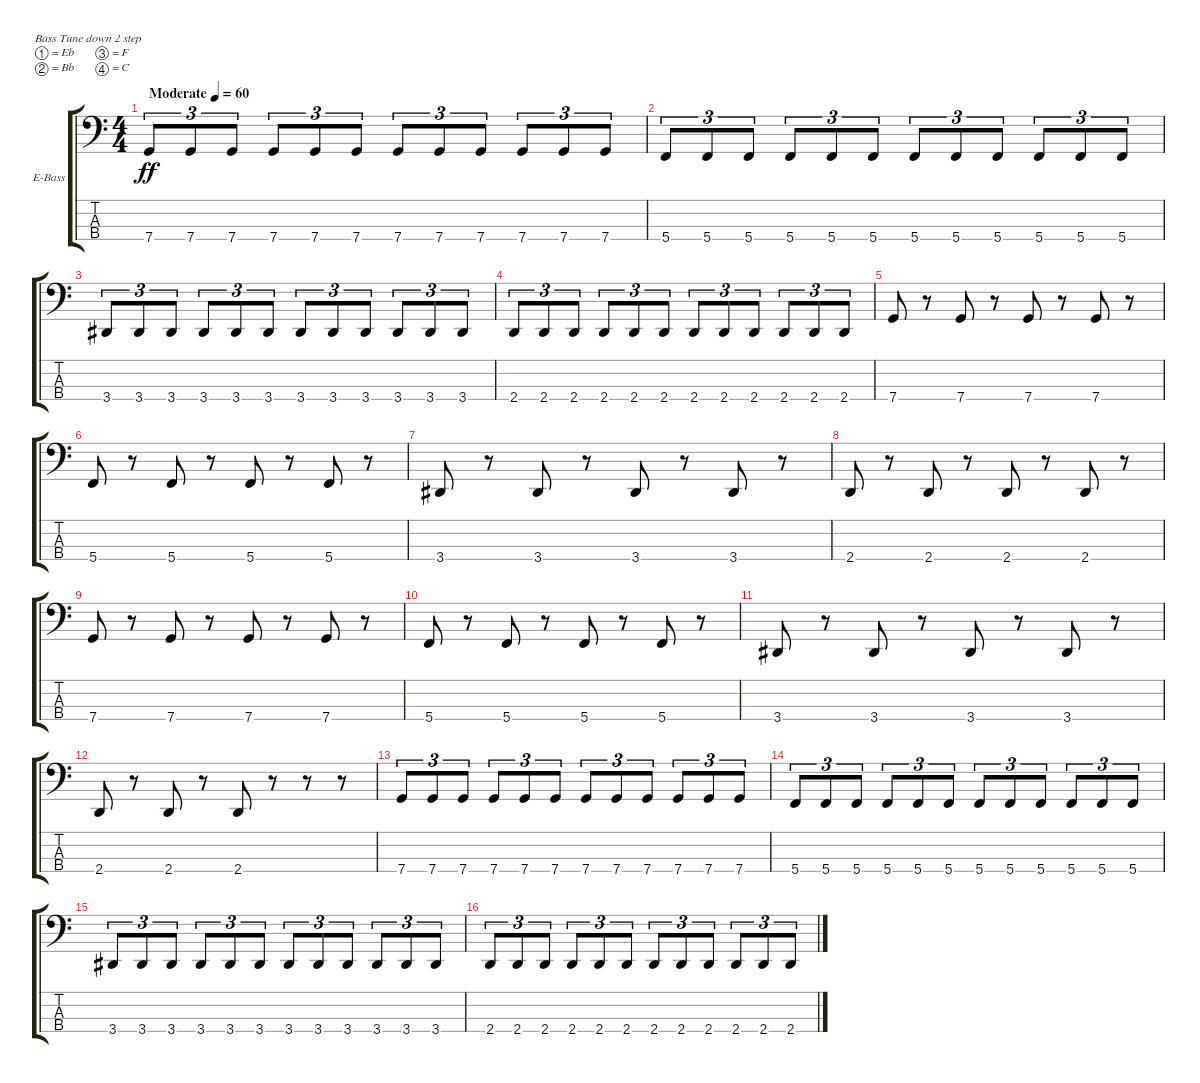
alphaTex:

\bracketExtendMode groupsimilarinstruments
\firstSystemTrackNameOrientation horizontal
\otherSystemsTrackNameOrientation horizontal
\track ("Bass" "E-Bass") {instrument electricbassfinger}
\staff {score tabs}
\tuning (Eb2 Bb1 F1 C1)
\ts (4 4)
\beaming (8 2 2 2 2)
\tempo (60 "Moderate")
\clef f4
\ks c
7.4.8{tu (3 2) dy ff instrument electricbassfinger} 7.4.8{tu (3 2)} 7.4.8{tu (3 2)} 7.4.8{tu (3 2)} 7.4.8{tu (3 2)} 7.4.8{tu (3 2)} 7.4.8{tu (3 2)} 7.4.8{tu (3 2)} 7.4.8{tu (3 2)} 7.4.8{tu (3 2)} 7.4.8{tu (3 2)} 7.4.8{tu (3 2)} |
5.4.8{tu (3 2)} 5.4.8{tu (3 2)} 5.4.8{tu (3 2)} 5.4.8{tu (3 2)} 5.4.8{tu (3 2)} 5.4.8{tu (3 2)} 5.4.8{tu (3 2)} 5.4.8{tu (3 2)} 5.4.8{tu (3 2)} 5.4.8{tu (3 2)} 5.4.8{tu (3 2)} 5.4.8{tu (3 2)} |
3.4.8{tu (3 2)} 3.4.8{tu (3 2)} 3.4.8{tu (3 2)} 3.4.8{tu (3 2)} 3.4.8{tu (3 2)} 3.4.8{tu (3 2)} 3.4.8{tu (3 2)} 3.4.8{tu (3 2)} 3.4.8{tu (3 2)} 3.4.8{tu (3 2)} 3.4.8{tu (3 2)} 3.4.8{tu (3 2)} |
2.4.8{tu (3 2)} 2.4.8{tu (3 2)} 2.4.8{tu (3 2)} 2.4.8{tu (3 2)} 2.4.8{tu (3 2)} 2.4.8{tu (3 2)} 2.4.8{tu (3 2)} 2.4.8{tu (3 2)} 2.4.8{tu (3 2)} 2.4.8{tu (3 2)} 2.4.8{tu (3 2)} 2.4.8{tu (3 2)} |
7.4.8 r.8 7.4.8 r.8 7.4.8 r.8 7.4.8 r.8 |
5.4.8 r.8 5.4.8 r.8 5.4.8 r.8 5.4.8 r.8 |
3.4.8 r.8 3.4.8 r.8 3.4.8 r.8 3.4.8 r.8 |
2.4.8 r.8 2.4.8 r.8 2.4.8 r.8 2.4.8 r.8 |
7.4.8 r.8 7.4.8 r.8 7.4.8 r.8 7.4.8 r.8 |
5.4.8 r.8 5.4.8 r.8 5.4.8 r.8 5.4.8 r.8 |
3.4.8 r.8 3.4.8 r.8 3.4.8 r.8 3.4.8 r.8 |
2.4.8 r.8 2.4.8 r.8 2.4.8 r.8 r.8 r.8 |
7.4.8{tu (3 2)} 7.4.8{tu (3 2)} 7.4.8{tu (3 2)} 7.4.8{tu (3 2)} 7.4.8{tu (3 2)} 7.4.8{tu (3 2)} 7.4.8{tu (3 2)} 7.4.8{tu (3 2)} 7.4.8{tu (3 2)} 7.4.8{tu (3 2)} 7.4.8{tu (3 2)} 7.4.8{tu (3 2)} |
5.4.8{tu (3 2)} 5.4.8{tu (3 2)} 5.4.8{tu (3 2)} 5.4.8{tu (3 2)} 5.4.8{tu (3 2)} 5.4.8{tu (3 2)} 5.4.8{tu (3 2)} 5.4.8{tu (3 2)} 5.4.8{tu (3 2)} 5.4.8{tu (3 2)} 5.4.8{tu (3 2)} 5.4.8{tu (3 2)} |
3.4.8{tu (3 2)} 3.4.8{tu (3 2)} 3.4.8{tu (3 2)} 3.4.8{tu (3 2)} 3.4.8{tu (3 2)} 3.4.8{tu (3 2)} 3.4.8{tu (3 2)} 3.4.8{tu (3 2)} 3.4.8{tu (3 2)} 3.4.8{tu (3 2)} 3.4.8{tu (3 2)} 3.4.8{tu (3 2)} |
2.4.8{tu (3 2)} 2.4.8{tu (3 2)} 2.4.8{tu (3 2)} 2.4.8{tu (3 2)} 2.4.8{tu (3 2)} 2.4.8{tu (3 2)} 2.4.8{tu (3 2)} 2.4.8{tu (3 2)} 2.4.8{tu (3 2)} 2.4.8{tu (3 2)} 2.4.8{tu (3 2)} 2.4.8{tu (3 2)}
